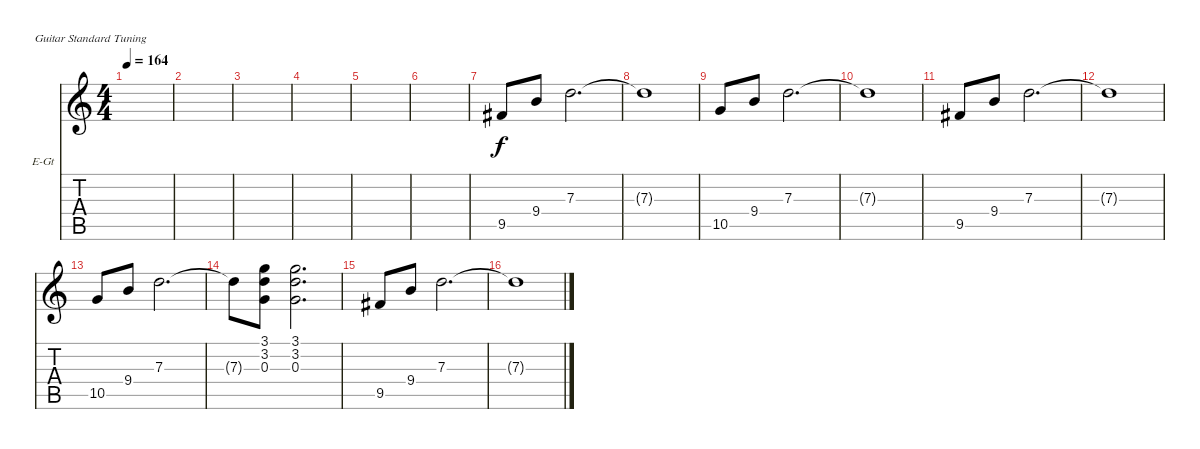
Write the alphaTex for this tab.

\defaultSystemsLayout 4
\bracketExtendMode nobrackets
\firstSystemTrackNameOrientation horizontal
\otherSystemsTrackNameOrientation horizontal
\track ("Mike McCready (Drive)" "E-Gt") {instrument overdrivenguitar}
\staff {score tabs}
\tuning (E4 B3 G3 D3 A2 E2)
\ts (4 4)
\tempo 164
\clef g2
\ks c
|
|
|
|
|
|
9.5.8 9.4.8 7.3.2{d} |
7.3{t}.1 |
10.5.8 9.4.8 7.3.2{d} |
7.3{t}.1 |
9.5.8 9.4.8 7.3.2{d} |
7.3{t}.1 |
10.5.8 9.4.8 7.3.2{d} |
7.3{t}.8 (3.1 3.2 0.3).8 (3.1 3.2 0.3).2{d} |
9.5.8 9.4.8 7.3.2{d} |
7.3{t}.1
